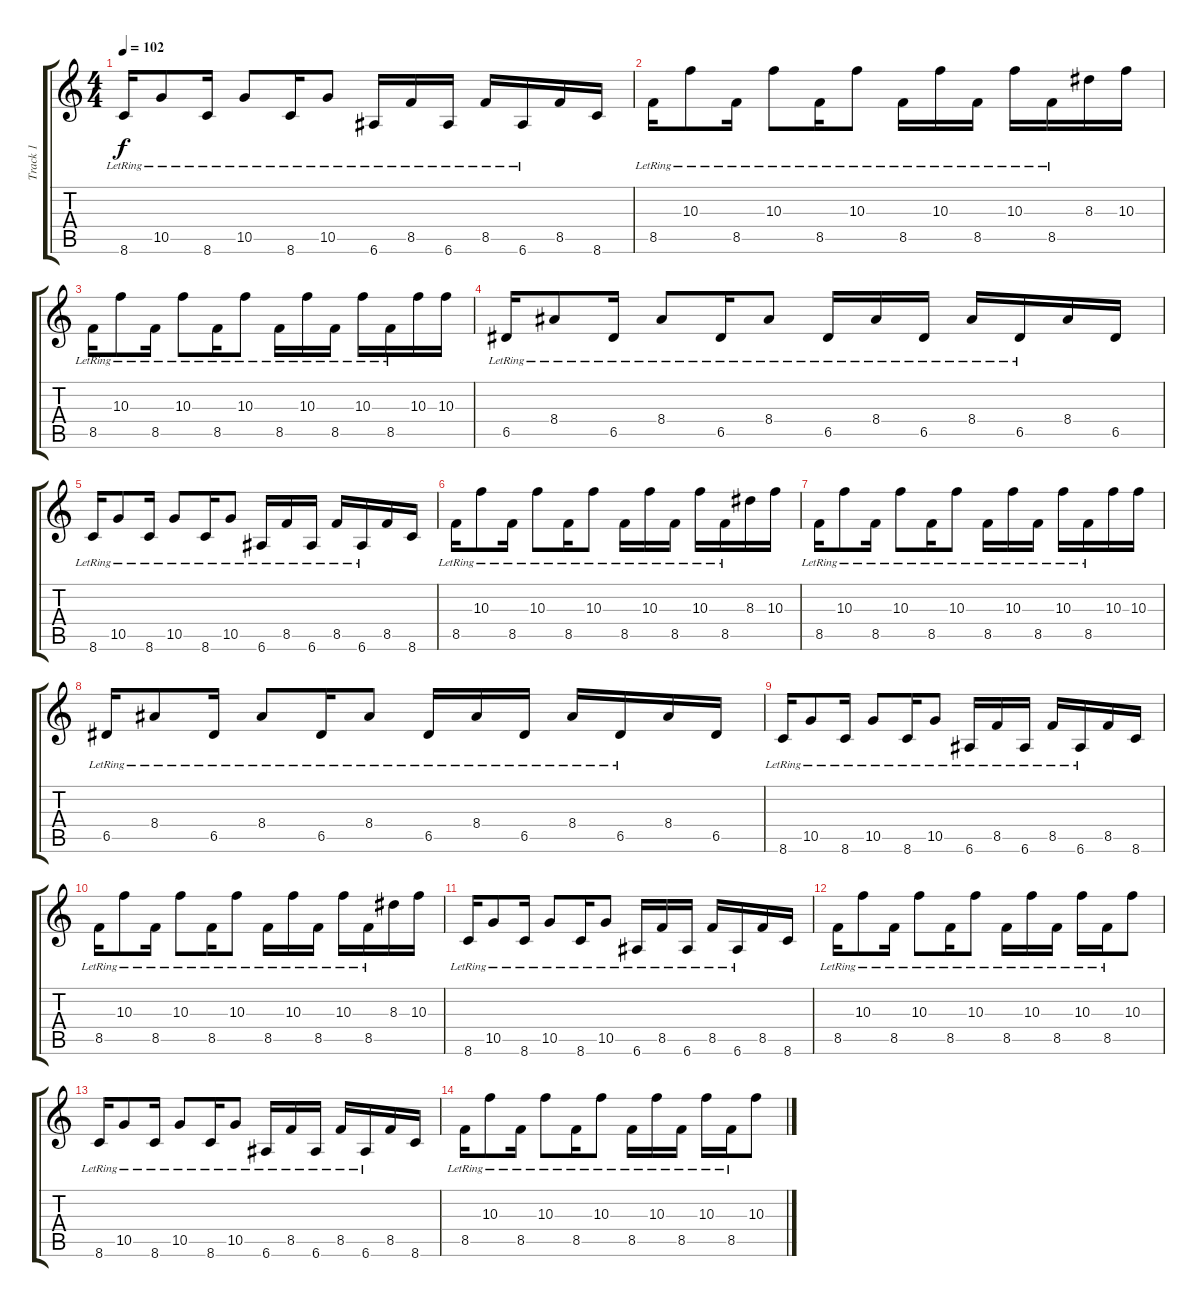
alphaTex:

\track ("Track 1" "Track 1") {instrument overdrivenguitar}
\staff {score tabs}
\tuning (E4 B3 G3 D3 A2 E2) {hide}
\ts (4 4)
\tempo 102
\clef g2
\ks c
8.6{lr}.16{dy f} 10.5{lr}.8 8.6{lr}.16 10.5{lr}.8 8.6{lr}.16 10.5{lr}.8 6.6{lr}.16 8.5{lr}.16 6.6{lr}.16 8.5{lr}.16 6.6{lr}.16 8.5.16 8.6.16 |
8.5{lr}.16 10.3{lr}.8 8.5{lr}.16 10.3{lr}.8 8.5{lr}.16 10.3{lr}.8 8.5{lr}.16 10.3{lr}.16 8.5{lr}.16 10.3{lr}.16 8.5{lr}.16 8.3.16 10.3.16 |
8.5{lr}.16 10.3{lr}.8 8.5{lr}.16 10.3{lr}.8 8.5{lr}.16 10.3{lr}.8 8.5{lr}.16 10.3{lr}.16 8.5{lr}.16 10.3{lr}.16 8.5{lr}.16 10.3.16 10.3.16 |
6.5{lr}.16 8.4{lr}.8 6.5{lr}.16 8.4{lr}.8 6.5{lr}.16 8.4{lr}.8 6.5{lr}.16 8.4{lr}.16 6.5{lr}.16 8.4{lr}.16 6.5{lr}.16 8.4.16 6.5.16 |
8.6{lr}.16 10.5{lr}.8 8.6{lr}.16 10.5{lr}.8 8.6{lr}.16 10.5{lr}.8 6.6{lr}.16 8.5{lr}.16 6.6{lr}.16 8.5{lr}.16 6.6{lr}.16 8.5.16 8.6.16 |
8.5{lr}.16 10.3{lr}.8 8.5{lr}.16 10.3{lr}.8 8.5{lr}.16 10.3{lr}.8 8.5{lr}.16 10.3{lr}.16 8.5{lr}.16 10.3{lr}.16 8.5{lr}.16 8.3.16 10.3.16 |
8.5{lr}.16 10.3{lr}.8 8.5{lr}.16 10.3{lr}.8 8.5{lr}.16 10.3{lr}.8 8.5{lr}.16 10.3{lr}.16 8.5{lr}.16 10.3{lr}.16 8.5{lr}.16 10.3.16 10.3.16 |
6.5{lr}.16 8.4{lr}.8 6.5{lr}.16 8.4{lr}.8 6.5{lr}.16 8.4{lr}.8 6.5{lr}.16 8.4{lr}.16 6.5{lr}.16 8.4{lr}.16 6.5{lr}.16 8.4.16 6.5.16 |
8.6{lr}.16 10.5{lr}.8 8.6{lr}.16 10.5{lr}.8 8.6{lr}.16 10.5{lr}.8 6.6{lr}.16 8.5{lr}.16 6.6{lr}.16 8.5{lr}.16 6.6{lr}.16 8.5.16 8.6.16 |
8.5{lr}.16 10.3{lr}.8 8.5{lr}.16 10.3{lr}.8 8.5{lr}.16 10.3{lr}.8 8.5{lr}.16 10.3{lr}.16 8.5{lr}.16 10.3{lr}.16 8.5{lr}.16 8.3.16 10.3.16 |
8.6{lr}.16 10.5{lr}.8 8.6{lr}.16 10.5{lr}.8 8.6{lr}.16 10.5{lr}.8 6.6{lr}.16 8.5{lr}.16 6.6{lr}.16 8.5{lr}.16 6.6{lr}.16 8.5.16 8.6.16 |
8.5{lr}.16 10.3{lr}.8 8.5{lr}.16 10.3{lr}.8 8.5{lr}.16 10.3{lr}.8 8.5{lr}.16 10.3{lr}.16 8.5{lr}.16 10.3{lr}.16 8.5{lr}.16 10.3.8 |
8.6{lr}.16 10.5{lr}.8 8.6{lr}.16 10.5{lr}.8 8.6{lr}.16 10.5{lr}.8 6.6{lr}.16 8.5{lr}.16 6.6{lr}.16 8.5{lr}.16 6.6{lr}.16 8.5.16 8.6.16 |
8.5{lr}.16 10.3{lr}.8 8.5{lr}.16 10.3{lr}.8 8.5{lr}.16 10.3{lr}.8 8.5{lr}.16 10.3{lr}.16 8.5{lr}.16 10.3{lr}.16 8.5{lr}.16 10.3.8
